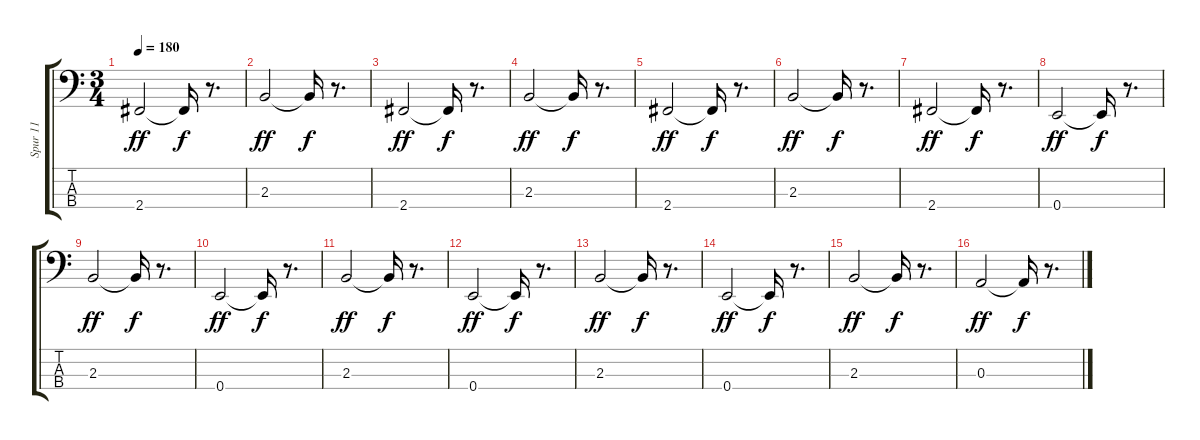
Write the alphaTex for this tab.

\track ("Spur 11" "Spur 11") {instrument electricbassfinger}
\staff {score tabs}
\tuning (G2 D2 A1 E1) {hide}
\ts (3 4)
\tempo 180
\clef f4
\ks c
2.4.2{dy ff} 2.4{t}.16{dy f} r.8{d} |
2.3.2{dy ff} 2.3{t}.16{dy f} r.8{d} |
2.4.2{dy ff} 2.4{t}.16{dy f} r.8{d} |
2.3.2{dy ff} 2.3{t}.16{dy f} r.8{d} |
2.4.2{dy ff} 2.4{t}.16{dy f} r.8{d} |
2.3.2{dy ff} 2.3{t}.16{dy f} r.8{d} |
2.4.2{dy ff} 2.4{t}.16{dy f} r.8{d} |
0.4.2{dy ff} 0.4{t}.16{dy f} r.8{d} |
2.3.2{dy ff} 2.3{t}.16{dy f} r.8{d} |
0.4.2{dy ff} 0.4{t}.16{dy f} r.8{d} |
2.3.2{dy ff} 2.3{t}.16{dy f} r.8{d} |
0.4.2{dy ff} 0.4{t}.16{dy f} r.8{d} |
2.3.2{dy ff} 2.3{t}.16{dy f} r.8{d} |
0.4.2{dy ff} 0.4{t}.16{dy f} r.8{d} |
2.3.2{dy ff} 2.3{t}.16{dy f} r.8{d} |
0.3.2{dy ff} 0.3{t}.16{dy f} r.8{d}
